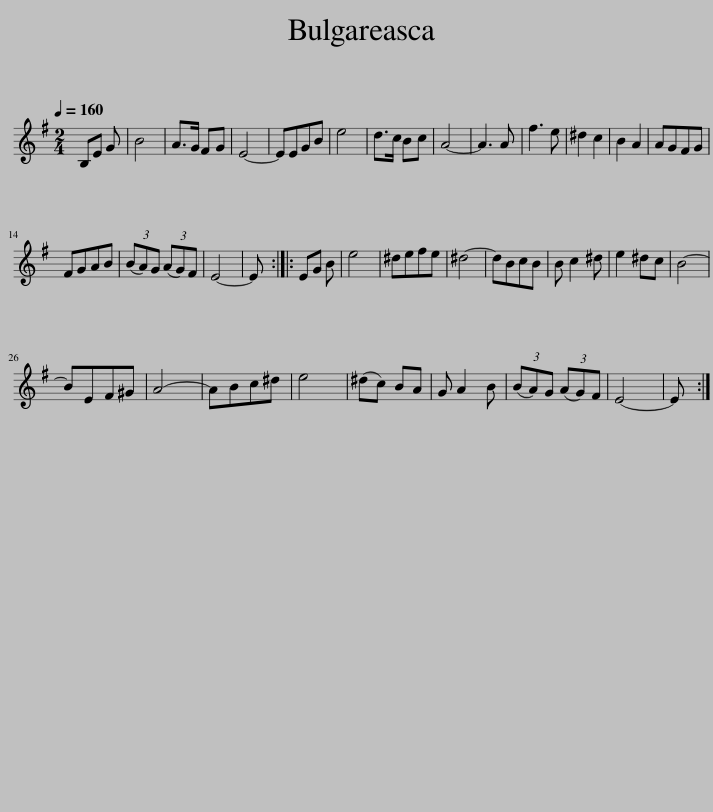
X:1
L:1/8
Q:1/4=160
M:2/4
I:linebreak $
K:Emin
V:1 treble
V:1
 B,E G | B4 | A>G FG | E4- | EEGB | %5
 e4 | d>c Bc | A4- | A3 A | f3 e | %10
 ^d2 c2 | B2 A2 | AGFG |$ FGAB | (3(BA)G (3(AG)F | %15
 E4- | E :: EG B | e4 | ^defe | %20
 ^d4- | dBcB | B c2 ^d | e2 ^dc | B4- |$ %25
 BEF^G | A4- | ABc^d | e4 | (^dc) BA | %30
 G A2 B | (3(BA)G (3(AG)F | E4- | E :| %34
